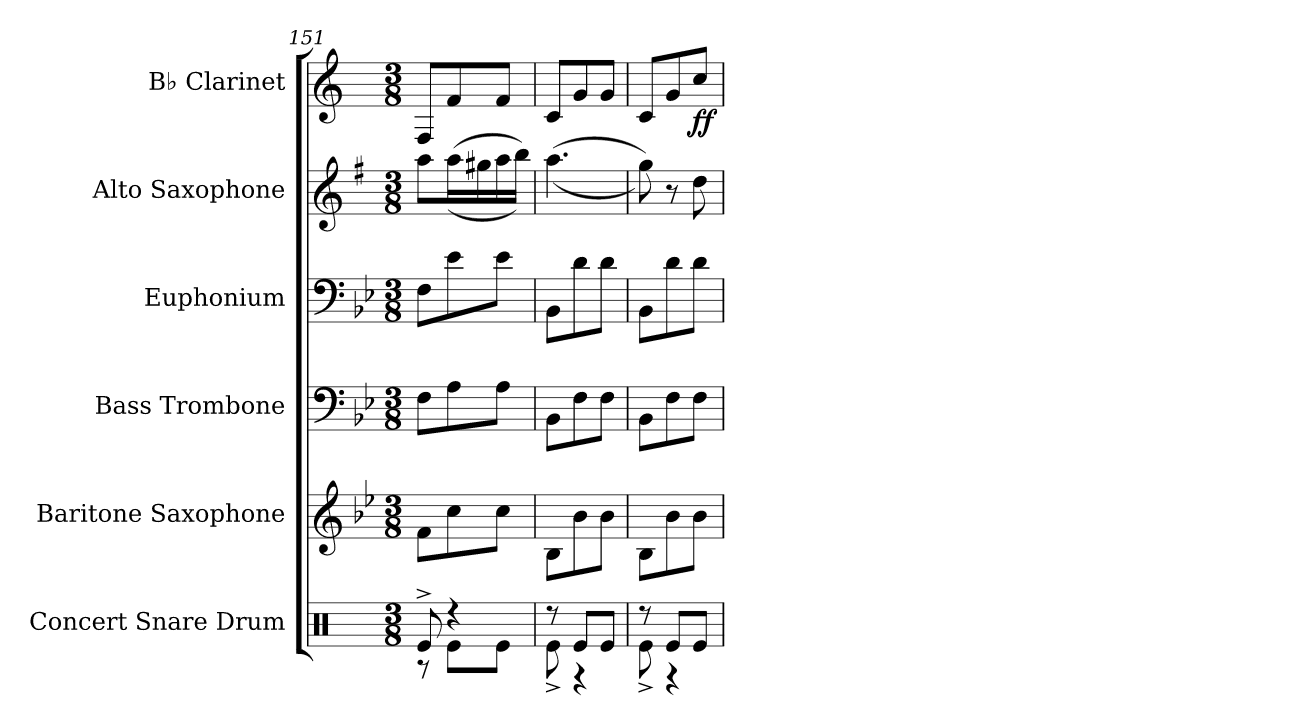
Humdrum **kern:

**kern	**kern	**kern	**kern	**kern	**kern	**dynam
*part6	*part5	*part4	*part3	*part2	*part1	*part1
*staff6	*staff5	*staff4	*staff3	*staff2	*staff1	*staff1
*I"Concert Snare Drum	*I"Baritone Saxophone	*I"Bass Trombone	*I"Euphonium	*I"Alto Saxophone	*I"B♭ Clarinet	*
*I'Con. Sn.	*I'Bar. Sax.	*I'B. Tbn.	*I'Euph.	*I'A. Sax.	*I'B♭ Cl.	*
*clefX	*clefG2	*clefF4	*clefF4	*clefG2	*clefG2	*
*	*ITrd12c21	*	*	*ITrd5c9	*ITrd1c2	*
*k[]	*k[b-e-]	*k[b-e-]	*k[b-e-]	*k[b-e-]	*k[b-e-]	*
*M3/8	*M3/8	*M3/8	*M3/8	*M3/8	*M3/8	*
=151	=151	=151	=151	=151	=151	=151
*^	*	*	*	*	*	*
8Re^/	8r	8F\L	8F\L	8F\L	8cc\L	8E-/L	.
4r	8Re\L	8c\	8A\	8e-\	(>(>16cc\L	8e-/	.
.	.	.	.	.	16bn\	.	.
.	8Re\J	8c\J	8A\J	8e-\J	16cc\	8e-/J	.
.	.	.	.	.	16dd\JJ))	.	.
=152	=152	=152	=152	=152	=152	=152	=152
8r	8Re^\	8BB-\L	8BB-\L	8BB-\L	(>(>4.cc\	8B-/L	.
8Re/L	4r	8B-\	8F\	8d\	.	8f/	.
8Re/J	.	8B-\J	8F\J	8d\J	.	8f/J	.
=153	=153	=153	=153	=153	=153	=153	=153
8r	8Re^\	8BB-\L	8BB-\L	8BB-\L	8b-\))	8B-/L	.
8Re/L	4r	8B-\	8F\	8d\	8r	8f/	.
!	!	!	!	!	!	!	!LO:DY:b
!	!	!	!	!	!	!	!LO:DY:n=1:b
8Re/J	.	8B-\J	8F\J	8d\J	8f\	8b-/J	f f
*v	*v	*	*	*	*	*	*
=	=	=	=	=	=	=
*-	*-	*-	*-	*-	*-	*-
